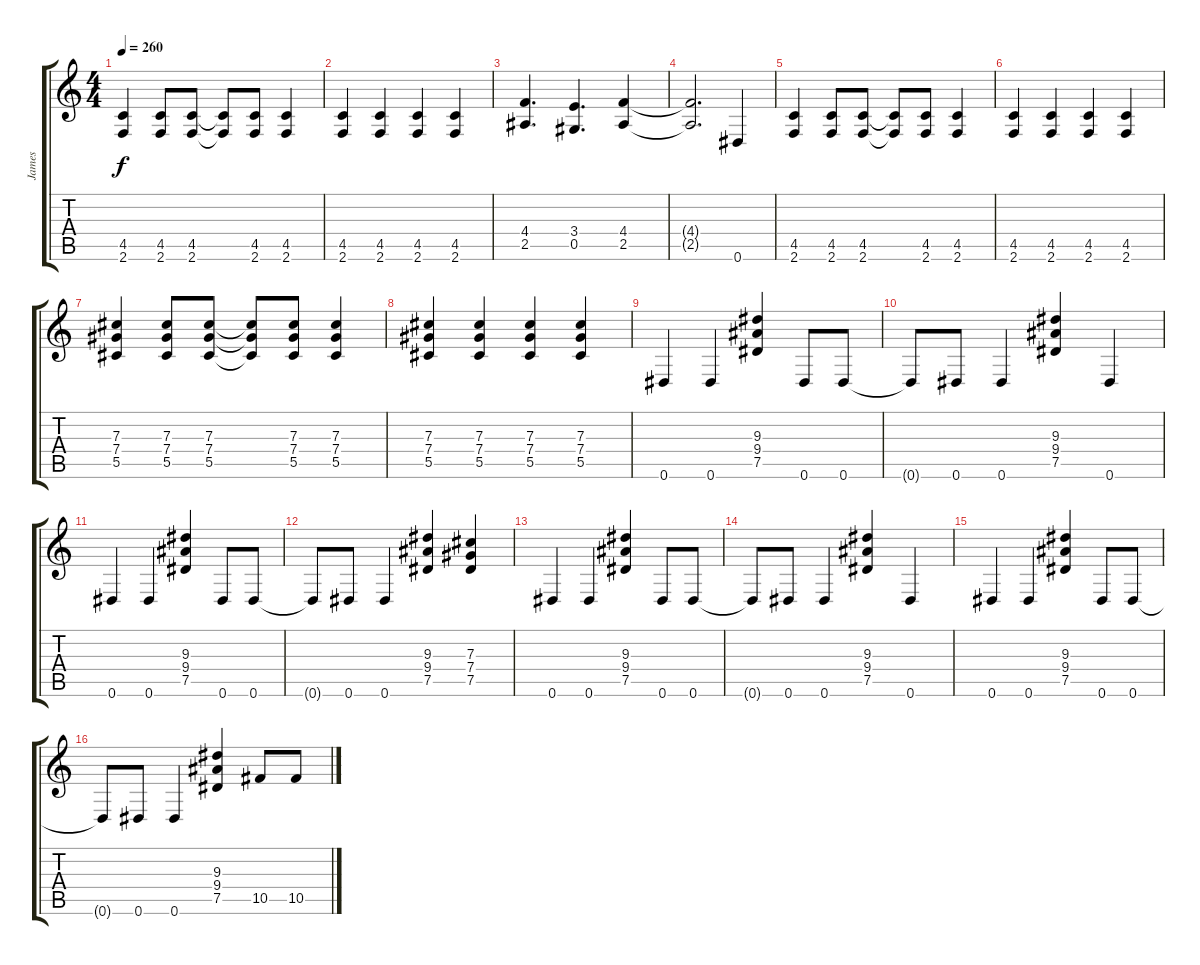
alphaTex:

\track ("James" "James") {instrument distortionguitar}
\staff {score tabs}
\tuning (Eb4 Bb3 Gb3 Db3 Ab2 Eb2) {hide}
\ts (4 4)
\tempo 260
\clef g2
\ks c
(4.5 2.6).4{dy f} (4.5 2.6).8 (4.5 2.6).8 (4.5{t} 2.6{t}).8 (4.5 2.6).8 (4.5 2.6).4 |
(4.5 2.6).4 (4.5 2.6).4 (4.5 2.6).4 (4.5 2.6).4 |
(4.4 2.5).4{d} (3.4 0.5).4{d} (4.4 2.5).4 |
(4.4{t} 2.5{t}).2{d} 0.6.4 |
(4.5 2.6).4 (4.5 2.6).8 (4.5 2.6).8 (4.5{t} 2.6{t}).8 (4.5 2.6).8 (4.5 2.6).4 |
(4.5 2.6).4 (4.5 2.6).4 (4.5 2.6).4 (4.5 2.6).4 |
(7.3 7.4 5.5).4 (7.3 7.4 5.5).8 (7.3 7.4 5.5).8 (7.3{t} 7.4{t} 5.5{t}).8 (7.3 7.4 5.5).8 (7.3 7.4 5.5).4 |
(7.3 7.4 5.5).4 (7.3 7.4 5.5).4 (7.3 7.4 5.5).4 (7.3 7.4 5.5).4 |
0.6.4 0.6.4 (9.3 9.4 7.5).4 0.6.8 0.6.8 |
0.6{t}.8 0.6.8 0.6.4 (9.3 9.4 7.5).4 0.6.4 |
0.6.4 0.6.4 (9.3 9.4 7.5).4 0.6.8 0.6.8 |
0.6{t}.8 0.6.8 0.6.4 (9.3 9.4 7.5).4 (7.3 7.4 7.5).4 |
0.6.4 0.6.4 (9.3 9.4 7.5).4 0.6.8 0.6.8 |
0.6{t}.8 0.6.8 0.6.4 (9.3 9.4 7.5).4 0.6.4 |
0.6.4 0.6.4 (9.3 9.4 7.5).4 0.6.8 0.6.8 |
0.6{t}.8 0.6.8 0.6.4 (9.3 9.4 7.5).4 10.5.8 10.5.8
